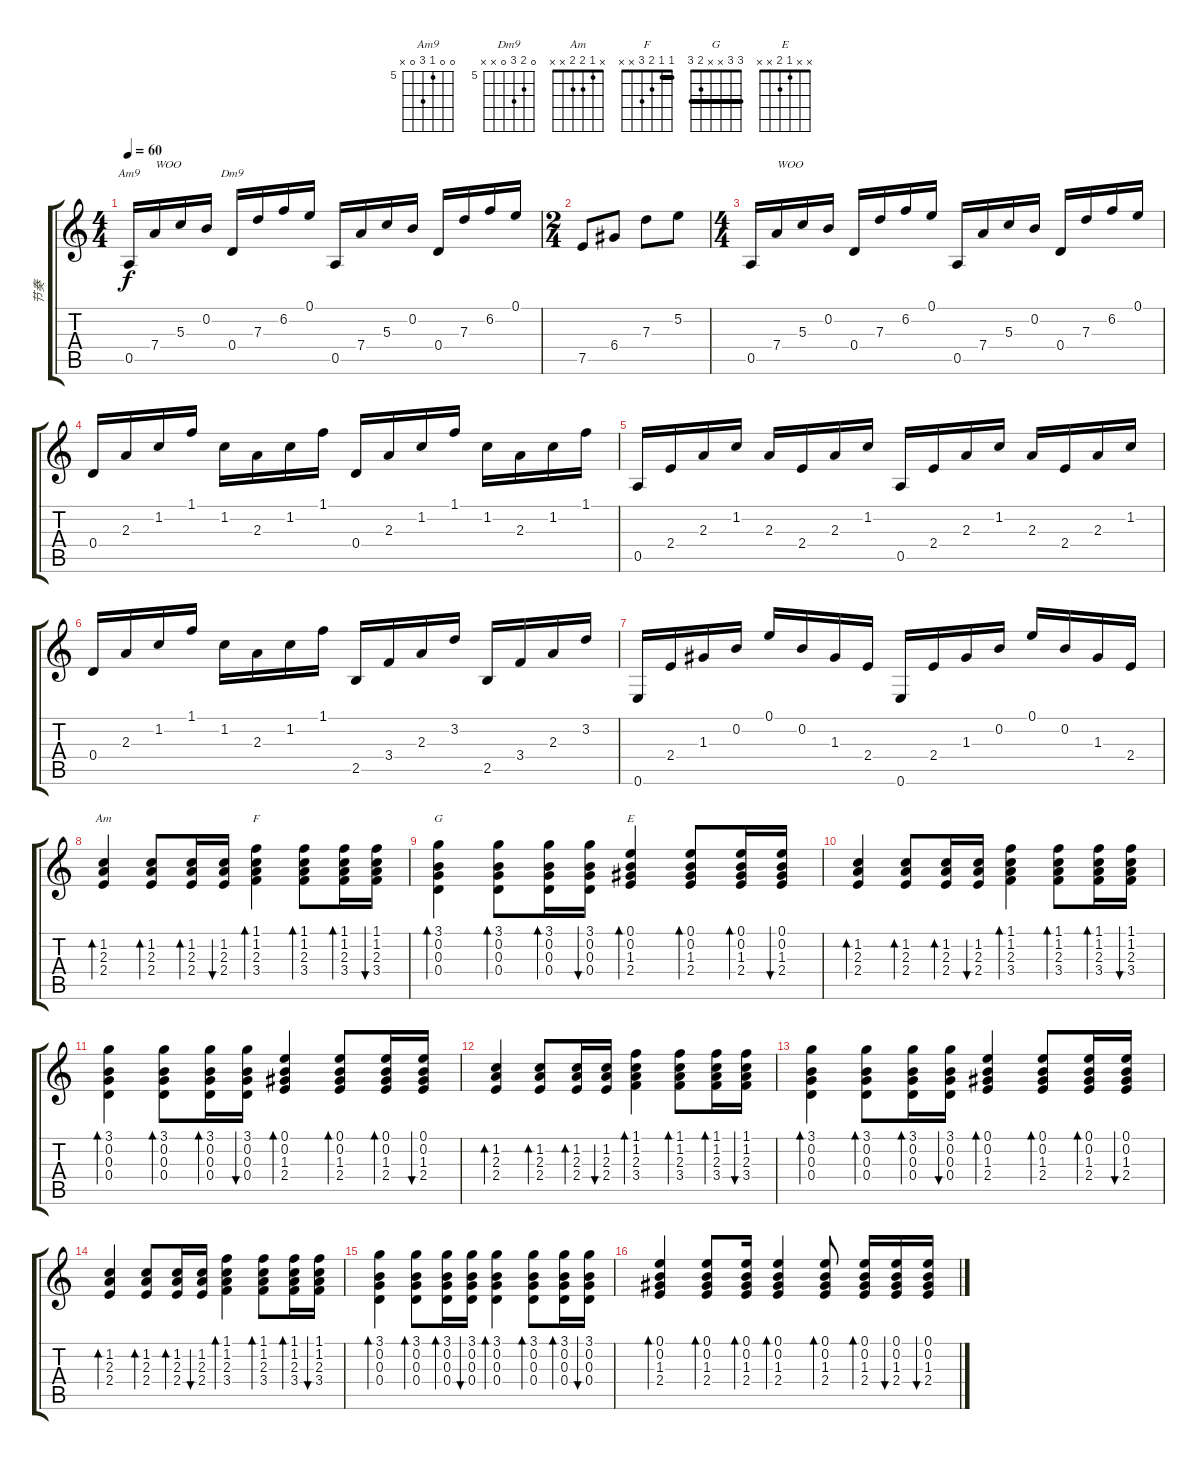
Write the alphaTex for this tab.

\track ("节奏" "节奏") {instrument acousticguitarsteel}
\staff {score tabs}
\tuning (E4 B3 G3 D3 A2 E2) {hide}
\chord ("Am9" 0 0 5 7 0 x) {firstfret 5}
\chord ("Dm9" 0 6 7 0 x x) {firstfret 5}
\chord ("Am" x 1 2 2 x x)
\chord ("F" 1 1 2 3 x x) {barre 1}
\chord ("G" 3 3 x x 2 3) {barre 3}
\chord ("E" x x 1 2 x x)
\ts (4 4)
\tempo 60
\clef g2
\ks c
0.5.16{ch "Am9" dy f} 7.4.16{txt "WOO"} 5.3.16 0.2.16 0.4.16{ch "Dm9"} 7.3.16 6.2.16 0.1.16 0.5.16 7.4.16 5.3.16 0.2.16 0.4.16 7.3.16 6.2.16 0.1.16 |
\ts (2 4)
7.5.8 6.4.8 7.3.8 5.2.8 |
\ts (4 4)
0.5.16 7.4.16{txt "WOO"} 5.3.16 0.2.16 0.4.16 7.3.16 6.2.16 0.1.16 0.5.16 7.4.16 5.3.16 0.2.16 0.4.16 7.3.16 6.2.16 0.1.16 |
0.4.16 2.3.16 1.2.16 1.1.16 1.2.16 2.3.16 1.2.16 1.1.16 0.4.16 2.3.16 1.2.16 1.1.16 1.2.16 2.3.16 1.2.16 1.1.16 |
0.5.16 2.4.16 2.3.16 1.2.16 2.3.16 2.4.16 2.3.16 1.2.16 0.5.16 2.4.16 2.3.16 1.2.16 2.3.16 2.4.16 2.3.16 1.2.16 |
0.4.16 2.3.16 1.2.16 1.1.16 1.2.16 2.3.16 1.2.16 1.1.16 2.5.16 3.4.16 2.3.16 3.2.16 2.5.16 3.4.16 2.3.16 3.2.16 |
0.6.16 2.4.16 1.3.16 0.2.16 0.1.16 0.2.16 1.3.16 2.4.16 0.6.16 2.4.16 1.3.16 0.2.16 0.1.16 0.2.16 1.3.16 2.4.16 |
(1.2 2.3 2.4).4{bd 60 ch "Am"} (1.2 2.3 2.4).8{bd 60} (1.2 2.3 2.4).16{bd 60} (1.2 2.3 2.4).16{bu 60} (1.1 1.2 2.3 3.4).4{bd 60 ch "F"} (1.1 1.2 2.3 3.4).8{bd 60} (1.1 1.2 2.3 3.4).16{bd 60} (1.1 1.2 2.3 3.4).16{bu 60} |
(3.1 0.2 0.3 0.4).4{bd 60 ch "G"} (3.1 0.2 0.3 0.4).8{bd 60} (3.1 0.2 0.3 0.4).16{bd 60} (3.1 0.2 0.3 0.4).16{bu 60} (0.1 0.2 1.3 2.4).4{bd 60 ch "E"} (0.1 0.2 1.3 2.4).8{bd 60} (0.1 0.2 1.3 2.4).16{bd 60} (0.1 0.2 1.3 2.4).16{bu 60} |
(1.2 2.3 2.4).4{bd 60} (1.2 2.3 2.4).8{bd 60} (1.2 2.3 2.4).16{bd 60} (1.2 2.3 2.4).16{bu 60} (1.1 1.2 2.3 3.4).4{bd 60} (1.1 1.2 2.3 3.4).8{bd 60} (1.1 1.2 2.3 3.4).16{bd 60} (1.1 1.2 2.3 3.4).16{bu 60} |
(3.1 0.2 0.3 0.4).4{bd 60} (3.1 0.2 0.3 0.4).8{bd 60} (3.1 0.2 0.3 0.4).16{bd 60} (3.1 0.2 0.3 0.4).16{bu 60} (0.1 0.2 1.3 2.4).4{bd 60} (0.1 0.2 1.3 2.4).8{bd 60} (0.1 0.2 1.3 2.4).16{bd 60} (0.1 0.2 1.3 2.4).16{bu 60} |
(1.2 2.3 2.4).4{bd 60} (1.2 2.3 2.4).8{bd 60} (1.2 2.3 2.4).16{bd 60} (1.2 2.3 2.4).16{bu 60} (1.1 1.2 2.3 3.4).4{bd 60} (1.1 1.2 2.3 3.4).8{bd 60} (1.1 1.2 2.3 3.4).16{bd 60} (1.1 1.2 2.3 3.4).16{bu 60} |
(3.1 0.2 0.3 0.4).4{bd 60} (3.1 0.2 0.3 0.4).8{bd 60} (3.1 0.2 0.3 0.4).16{bd 60} (3.1 0.2 0.3 0.4).16{bu 60} (0.1 0.2 1.3 2.4).4{bd 60} (0.1 0.2 1.3 2.4).8{bd 60} (0.1 0.2 1.3 2.4).16{bd 60} (0.1 0.2 1.3 2.4).16{bu 60} |
(1.2 2.3 2.4).4{bd 60} (1.2 2.3 2.4).8{bd 60} (1.2 2.3 2.4).16{bd 60} (1.2 2.3 2.4).16{bu 60} (1.1 1.2 2.3 3.4).4{bd 60} (1.1 1.2 2.3 3.4).8{bd 60} (1.1 1.2 2.3 3.4).16{bd 60} (1.1 1.2 2.3 3.4).16{bu 60} |
(3.1 0.2 0.3 0.4).4{bd 60} (3.1 0.2 0.3 0.4).8{bd 60} (3.1 0.2 0.3 0.4).16{bd 60} (3.1 0.2 0.3 0.4).16{bu 60} (3.1 0.2 0.3 0.4).4{bd 60} (3.1 0.2 0.3 0.4).8{bd 60} (3.1 0.2 0.3 0.4).16{bd 60} (3.1 0.2 0.3 0.4).16{bu 60} |
(0.1 0.2 1.3 2.4).4{bd 60} (0.1 0.2 1.3 2.4).8{bd 60} (0.1 0.2 1.3 2.4).16{bd 60} (0.1 0.2 1.3 2.4).4{bd 60} (0.1 0.2 1.3 2.4).8{bd 60} (0.1 0.2 1.3 2.4).16{bd 60} (0.1 0.2 1.3 2.4).16{bu 60} (0.1 0.2 1.3 2.4).16{bu 60}
